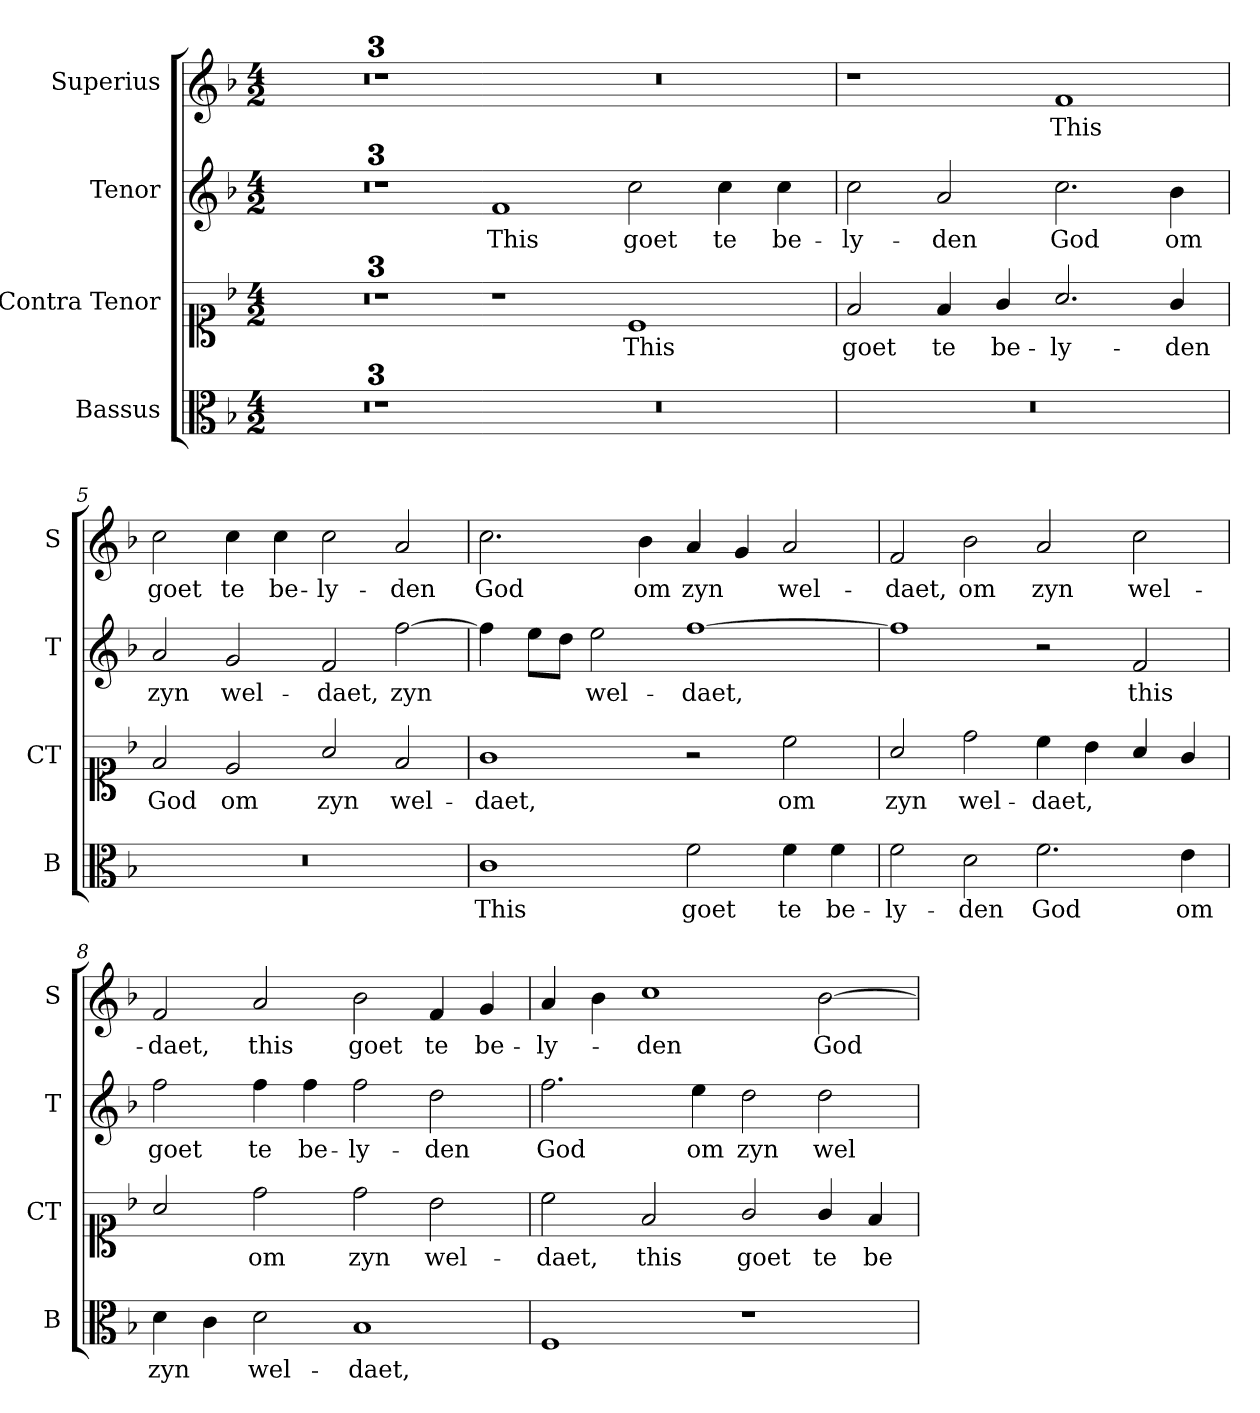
**kern	**text	**kern	**text	**kern	**text	**kern	**text
*part4	*part4	*part3	*part3	*part2	*part2	*part1	*part1
*staff4	*staff4	*staff3	*staff3	*staff2	*staff2	*staff1	*staff1
*I"Bassus	*	*I"Contra Tenor	*	*I"Tenor	*	*I"Superius	*
*I'B	*	*I'CT	*	*I'T	*	*I'S	*
*clefC3	*	*clefC1	*	*clefG2	*	*clefG2	*
*k[b-]	*	*k[b-]	*	*k[b-]	*	*k[b-]	*
*F:	*	*F:	*	*F:	*	*F:	*
*M4/2	*	*M4/2	*	*M4/2	*	*M4/2	*
=1	=1	=1	=1	=1	=1	=1	=1
0ryy	.	0ryy	.	0ryy	.	0ryy	.
=2	=2	=2	=2	=2	=2	=2	=2
0r	.	0r	.	0r	.	0r	.
=3	=3	=3	=3	=3	=3	=3	=3
*clefGv2	*	*clefG2	*	*	*	*	*
0ryy	.	0ryy	.	0ryy	.	0ryy	.
=3X1-	=3X1-	=3X1-	=3X1-	=3X1-	=3X1-	=3X1-	=3X1-
!	!	!	!	!	!LO:LY:b	!	!
0r	.	1r	.	1f	This	0r	.
!	!	!	!LO:LY:b	!	!LO:LY:b	!	!
.	.	1c	This	2cc\	goet	.	.
!	!	!	!	!	!LO:LY:b	!	!
.	.	.	.	4cc\	te	.	.
!	!	!	!	!	!LO:LY:b	!	!
.	.	.	.	4cc\	be-	.	.
=4	=4	=4	=4	=4	=4	=4	=4
!	!	!	!LO:LY:b	!	!LO:LY:b	!	!
0r	.	2f/	goet	2cc\	-ly-	1r	.
!	!	!	!LO:LY:b	!	!LO:LY:b	!	!
.	.	4f/	te	2a/	-den	.	.
!	!	!	!LO:LY:b	!	!	!	!
.	.	4g/	be-	.	.	.	.
!	!	!	!LO:LY:b	!	!LO:LY:b	!	!LO:LY:b
.	.	2.a/	-ly-	2.cc\	God	1f	This
!	!	!	!LO:LY:b	!	!LO:LY:b	!	!
.	.	4g/	-den	4b-\	om	.	.
=5	=5	=5	=5	=5	=5	=5	=5
!	!	!	!LO:LY:b	!	!LO:LY:b	!	!LO:LY:b
0r	.	2f/	God	2a/	zyn	2cc\	goet
!	!	!	!LO:LY:b	!	!LO:LY:b	!	!LO:LY:b
.	.	2e/	om	2g/	wel-	4cc\	te
!	!	!	!	!	!	!	!LO:LY:b
.	.	.	.	.	.	4cc\	be-
!	!	!	!LO:LY:b	!	!LO:LY:b	!	!LO:LY:b
.	.	2a/	zyn	2f/	-daet,	2cc\	-ly-
!	!	!	!LO:LY:b	!	!LO:LY:b	!	!LO:LY:b
.	.	2f/	wel-	[2ff\	zyn	2a/	-den
=6	=6	=6	=6	=6	=6	=6	=6
!	!LO:LY:b	!	!LO:LY:b	!	!	!	!LO:LY:b
1c	This	1g	-daet,	4ff\]	.	2.cc\	God
.	.	.	.	8ee\L	.	.	.
.	.	.	.	8dd\J	.	.	.
!	!	!	!	!	!LO:LY:b	!	!
.	.	.	.	2ee\	wel-	.	.
!	!	!	!	!	!	!	!LO:LY:b
.	.	.	.	.	.	4b-\	om
!	!LO:LY:b	!	!	!	!LO:LY:b	!	!LO:LY:b
2f\	goet	2r	.	[1ff	-daet,	4a/	zyn
.	.	.	.	.	.	4g/	.
!	!LO:LY:b	!	!LO:LY:b	!	!	!	!LO:LY:b
4f\	te	2cc\	om	.	.	2a/	wel-
!	!LO:LY:b	!	!	!	!	!	!
4f\	be-	.	.	.	.	.	.
!!LO:LB:g=z
=7	=7	=7	=7	=7	=7	=7	=7
!	!LO:LY:b	!	!LO:LY:b	!	!	!	!LO:LY:b
2f\	-ly-	2a/	zyn	1ff]	.	2f/	-daet,
!	!LO:LY:b	!	!LO:LY:b	!	!	!	!LO:LY:b
2d\	-den	2dd\	wel-	.	.	2b-\	om
!	!LO:LY:b	!	!LO:LY:b	!	!	!	!LO:LY:b
2.f\	God	4cc\	-daet,	2r	.	2a/	zyn
.	.	4b-\	.	.	.	.	.
!	!	!	!	!	!LO:LY:b	!	!LO:LY:b
.	.	4a/	.	2f/	this	2cc\	wel-
!	!LO:LY:b	!	!	!	!	!	!
4e\	om	4g/	.	.	.	.	.
=8	=8	=8	=8	=8	=8	=8	=8
!	!LO:LY:b	!	!	!	!LO:LY:b	!	!LO:LY:b
4d\	zyn	2a/	.	2ff\	goet	2f/	-daet,
4c\	.	.	.	.	.	.	.
!	!LO:LY:b	!	!LO:LY:b	!	!LO:LY:b	!	!LO:LY:b
2d\	wel-	2dd\	om	4ff\	te	2a/	this
!	!	!	!	!	!LO:LY:b	!	!
.	.	.	.	4ff\	be-	.	.
!	!LO:LY:b	!	!LO:LY:b	!	!LO:LY:b	!	!LO:LY:b
1B-	-daet,	2dd\	zyn	2ff\	-ly-	2b-\	goet
!	!	!	!LO:LY:b	!	!LO:LY:b	!	!LO:LY:b
.	.	2b-\	wel-	2dd\	-den	4f/	te
!	!	!	!	!	!	!	!LO:LY:b
.	.	.	.	.	.	4g/	be-
=9	=9	=9	=9	=9	=9	=9	=9
!	!	!	!LO:LY:b	!	!LO:LY:b	!	!LO:LY:b
1F	.	2cc\	-daet,	2.ff\	God	4a/	-ly-
.	.	.	.	.	.	4b-\	.
!	!	!	!LO:LY:b	!	!	!	!LO:LY:b
.	.	2f/	this	.	.	1cc	-den
!	!	!	!	!	!LO:LY:b	!	!
.	.	.	.	4ee\	om	.	.
!	!	!	!LO:LY:b	!	!LO:LY:b	!	!
1r	.	2g/	goet	2dd\	zyn	.	.
!	!	!	!LO:LY:b	!	!LO:LY:b	!	!LO:LY:b
.	.	4g/	te	2dd\	wel-	[2b-\	God
!	!	!	!LO:LY:b	!	!	!	!
.	.	4f/	be-	.	.	.	.
=	=	=	=	=	=	=	=
*-	*-	*-	*-	*-	*-	*-	*-
